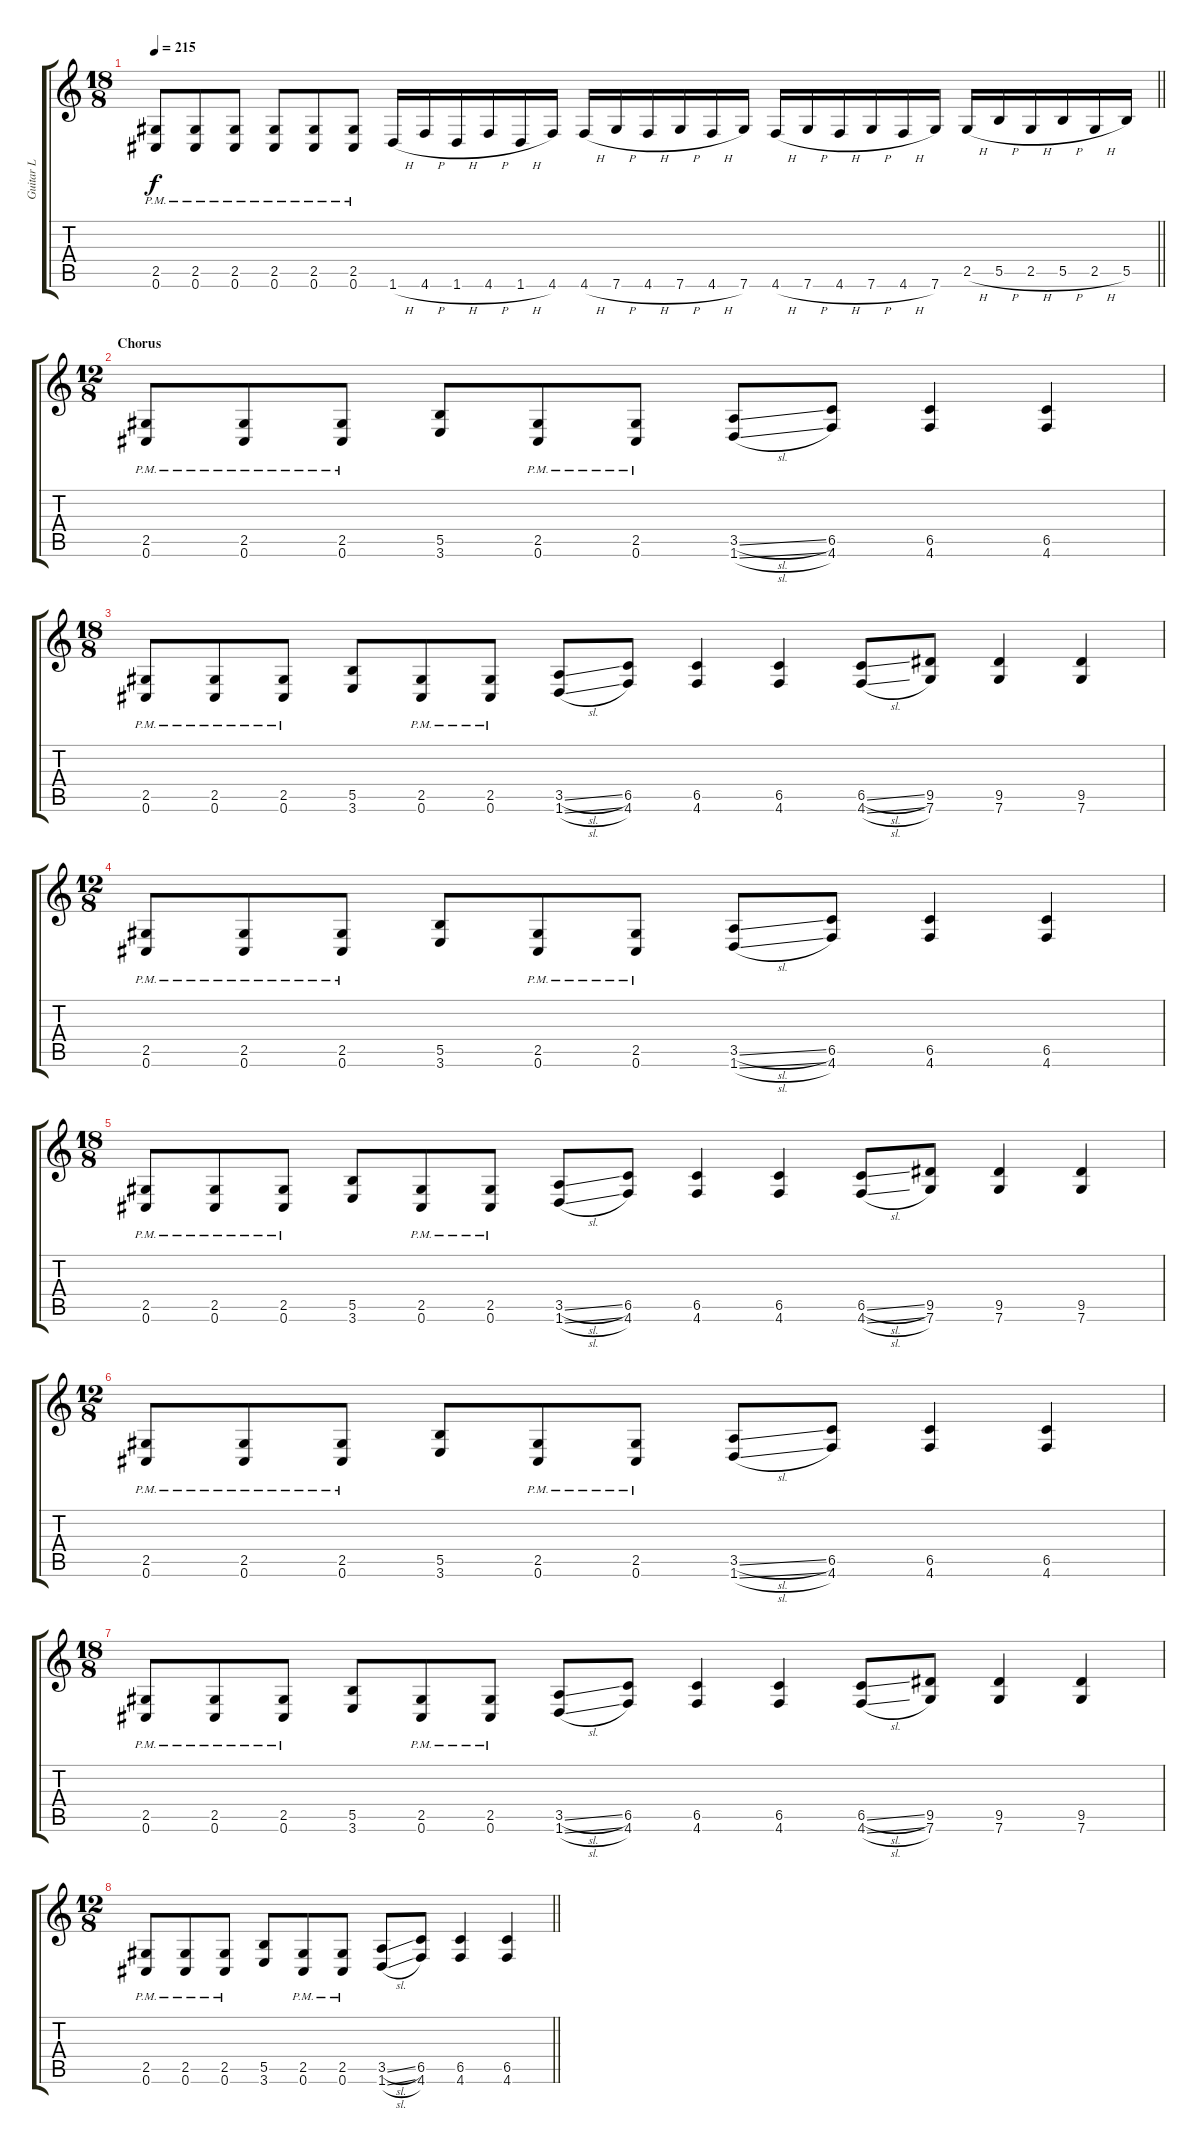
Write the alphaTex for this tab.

\track ("Guitar L" "Guitar L") {instrument distortionguitar}
\staff {score tabs}
\tuning (Db4 Ab3 E3 B2 Gb2 Db2) {hide}
\ts (18 8)
\tempo 215
\clef g2
\barLineRight lightlight
\ks c
(2.5{pm} 0.6{pm}).8{dy f} (2.5{pm} 0.6{pm}).8 (2.5{pm} 0.6{pm}).8 (2.5{pm} 0.6{pm}).8 (2.5{pm} 0.6{pm}).8 (2.5{pm} 0.6{pm}).8 1.6{h}.16 4.6{h}.16 1.6{h}.16 4.6{h}.16 1.6{h}.16 4.6.16 4.6{h}.16 7.6{h}.16 4.6{h}.16 7.6{h}.16 4.6{h}.16 7.6.16 4.6{h}.16 7.6{h}.16 4.6{h}.16 7.6{h}.16 4.6{h}.16 7.6.16 2.5{h}.16 5.5{h}.16 2.5{h}.16 5.5{h}.16 2.5{h}.16 5.5.16 |
\ts (12 8)
\section ("" "Chorus")
(2.5{pm} 0.6{pm}).8 (2.5{pm} 0.6{pm}).8 (2.5{pm} 0.6{pm}).8 (5.5 3.6).8 (2.5{pm} 0.6{pm}).8 (2.5{pm} 0.6{pm}).8 (3.5{sl} 1.6{sl}).8 (6.5 4.6).8 (6.5 4.6).4 (6.5 4.6).4 |
\ts (18 8)
(2.5{pm} 0.6{pm}).8 (2.5{pm} 0.6{pm}).8 (2.5{pm} 0.6{pm}).8 (5.5 3.6).8 (2.5{pm} 0.6{pm}).8 (2.5{pm} 0.6{pm}).8 (3.5{sl} 1.6{sl}).8 (6.5 4.6).8 (6.5 4.6).4 (6.5 4.6).4 (6.5{sl} 4.6{sl}).8 (9.5 7.6).8 (9.5 7.6).4 (9.5 7.6).4 |
\ts (12 8)
(2.5{pm} 0.6{pm}).8 (2.5{pm} 0.6{pm}).8 (2.5{pm} 0.6{pm}).8 (5.5 3.6).8 (2.5{pm} 0.6{pm}).8 (2.5{pm} 0.6{pm}).8 (3.5{sl} 1.6{sl}).8 (6.5 4.6).8 (6.5 4.6).4 (6.5 4.6).4 |
\ts (18 8)
(2.5{pm} 0.6{pm}).8 (2.5{pm} 0.6{pm}).8 (2.5{pm} 0.6{pm}).8 (5.5 3.6).8 (2.5{pm} 0.6{pm}).8 (2.5{pm} 0.6{pm}).8 (3.5{sl} 1.6{sl}).8 (6.5 4.6).8 (6.5 4.6).4 (6.5 4.6).4 (6.5{sl} 4.6{sl}).8 (9.5 7.6).8 (9.5 7.6).4 (9.5 7.6).4 |
\ts (12 8)
(2.5{pm} 0.6{pm}).8 (2.5{pm} 0.6{pm}).8 (2.5{pm} 0.6{pm}).8 (5.5 3.6).8 (2.5{pm} 0.6{pm}).8 (2.5{pm} 0.6{pm}).8 (3.5{sl} 1.6{sl}).8 (6.5 4.6).8 (6.5 4.6).4 (6.5 4.6).4 |
\ts (18 8)
(2.5{pm} 0.6{pm}).8 (2.5{pm} 0.6{pm}).8 (2.5{pm} 0.6{pm}).8 (5.5 3.6).8 (2.5{pm} 0.6{pm}).8 (2.5{pm} 0.6{pm}).8 (3.5{sl} 1.6{sl}).8 (6.5 4.6).8 (6.5 4.6).4 (6.5 4.6).4 (6.5{sl} 4.6{sl}).8 (9.5 7.6).8 (9.5 7.6).4 (9.5 7.6).4 |
\ts (12 8)
\barLineRight lightlight
(2.5{pm} 0.6{pm}).8 (2.5{pm} 0.6{pm}).8 (2.5{pm} 0.6{pm}).8 (5.5 3.6).8 (2.5{pm} 0.6{pm}).8 (2.5{pm} 0.6{pm}).8 (3.5{sl} 1.6{sl}).8 (6.5 4.6).8 (6.5 4.6).4 (6.5 4.6).4
